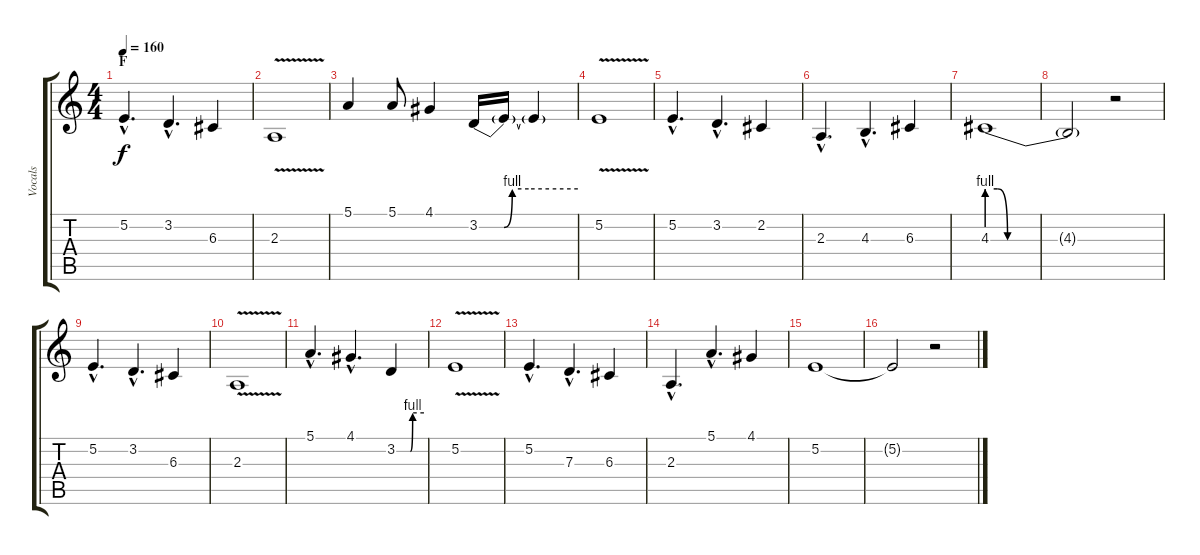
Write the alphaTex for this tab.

\track ("Vocals" "Vocals") {instrument lead6voice}
\staff {score tabs}
\tuning (E4 B3 G3 D3 A2 D2) {hide}
\ts (4 4)
\section ("" "F")
\tempo 160
\clef g2
\ks c
5.2{hac}.4{d dy f} 3.2{hac}.4{d} 6.3.4 |
2.3{v}.1 |
5.1.4 5.1.8 4.1.4 3.2{be (custom 0 0 15 0 20 4 30 4 60 4)}.16 3.2{t}.16 3.2{t}.4 |
5.2{v}.1 |
5.2{hac}.4{d} 3.2{hac}.4{d} 2.2.4 |
2.3{hac}.4{d} 4.3{hac}.4{d} 6.3.4 |
4.3{be (custom 0 4 5 4 10 0 15 0 40 0 60 0)}.1 |
4.3{t}.2 r.2 |
5.2{hac}.4{d} 3.2{hac}.4{d} 6.3.4 |
2.3{v}.1 |
5.1{hac}.4{d} 4.1{hac}.4{d} 3.2{be (custom 0 0 30 0 35 4 60 4)}.4 |
5.2{v}.1 |
5.2{hac}.4{d} 7.3{hac}.4{d} 6.3.4 |
2.3{hac}.4{d} 5.1{hac}.4{d} 4.1.4 |
5.2.1 |
5.2{t}.2 r.2
